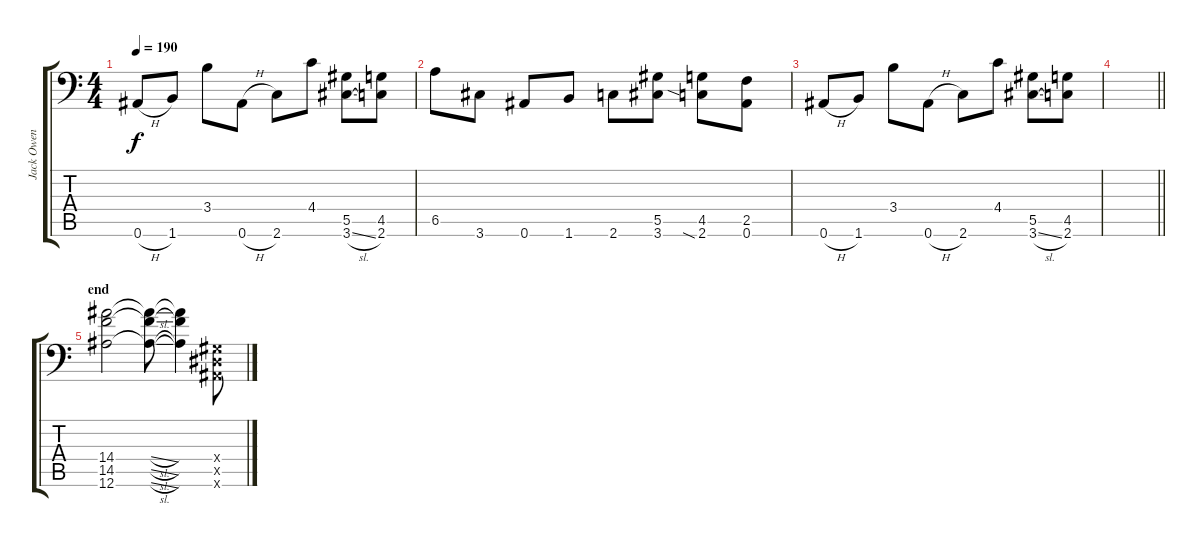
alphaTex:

\track ("Jack Owen" "Jack Owen") {instrument distortionguitar}
\staff {score tabs}
\tuning (Bb3 F3 Db3 Ab2 Eb2 Bb1) {hide}
\ts (4 4)
\tempo 190
\clef f4
\ks c
0.6{h}.8{dy f} 1.6.8 3.4.8 0.6{h}.8 2.6.8 4.4.8 (5.5 3.6{sl}).8 (4.5 2.6).8 |
6.5.8 3.6.8 0.6.8 1.6.8 2.6.8 (5.5 3.6).8 (4.5 2.6{sia}).8 (2.5 0.6).8 |
0.6{h}.8 1.6.8 3.4.8 0.6{h}.8 2.6.8 4.4.8 (5.5 3.6{sl}).8 (4.5 2.6).8 |
\barLineRight lightlight
|
\section ("" "end")
(14.4 14.5 12.6).2 (14.4{sl t} 14.5{sl t} 12.6{sl t}).8 (14.4{t} 14.5{t} 12.6{t}).4 (0.4{x} 0.5{x} 0.6{x}).8
